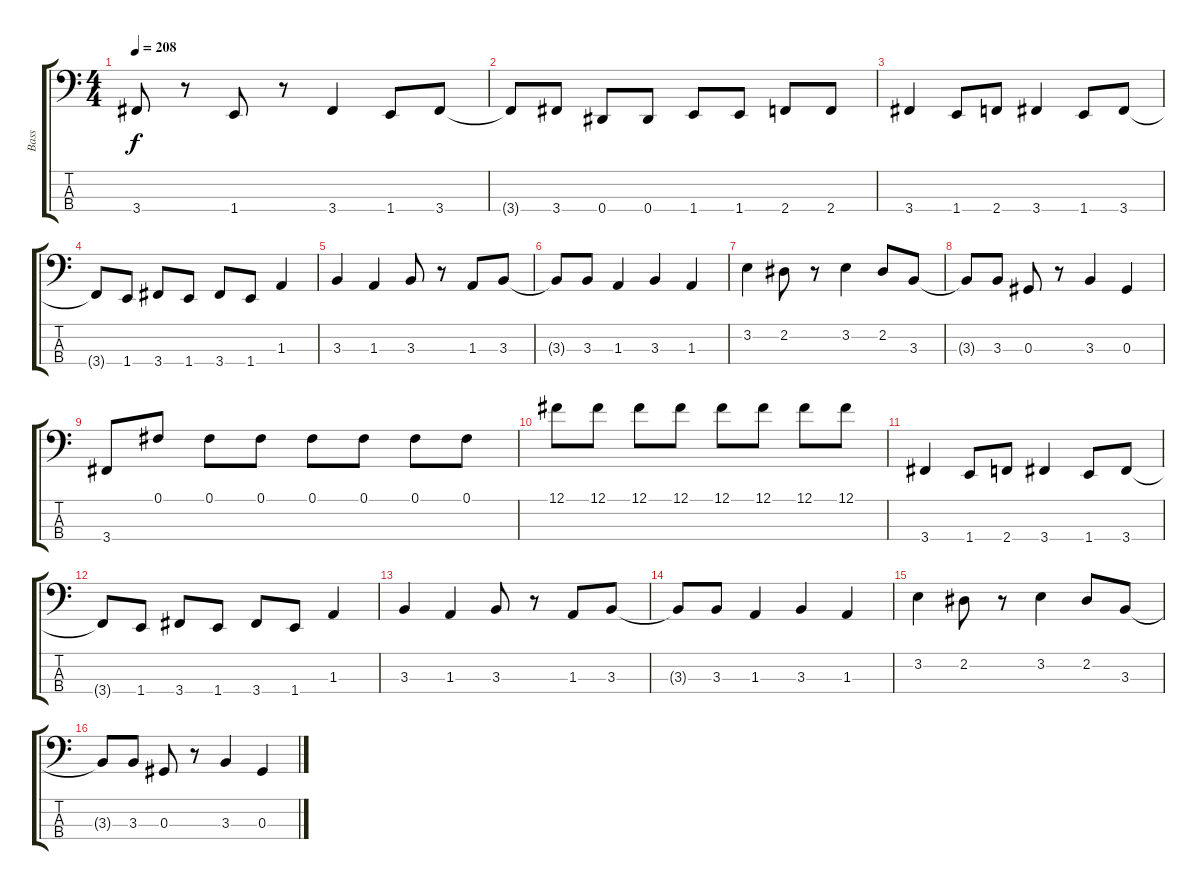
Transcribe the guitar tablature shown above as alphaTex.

\track ("Bass" "Bass") {instrument electricbasspick}
\staff {score tabs}
\tuning (Gb2 Db2 Ab1 Eb1) {hide}
\ts (4 4)
\tempo 208
\clef f4
\ks c
3.4.8{dy f} r.8 1.4.8 r.8 3.4.4 1.4.8 3.4.8 |
3.4{t}.8 3.4.8 0.4.8 0.4.8 1.4.8 1.4.8 2.4.8 2.4.8 |
3.4.4 1.4.8 2.4.8 3.4.4 1.4.8 3.4.8 |
3.4{t}.8 1.4.8 3.4.8 1.4.8 3.4.8 1.4.8 1.3.4 |
3.3.4 1.3.4 3.3.8 r.8 1.3.8 3.3.8 |
3.3{t}.8 3.3.8 1.3.4 3.3.4 1.3.4 |
3.2.4 2.2.8 r.8 3.2.4 2.2.8 3.3.8 |
3.3{t}.8 3.3.8 0.3.8 r.8 3.3.4 0.3.4 |
3.4.8 0.1.8 0.1.8 0.1.8 0.1.8 0.1.8 0.1.8 0.1.8 |
12.1.8 12.1.8 12.1.8 12.1.8 12.1.8 12.1.8 12.1.8 12.1.8 |
3.4.4 1.4.8 2.4.8 3.4.4 1.4.8 3.4.8 |
3.4{t}.8 1.4.8 3.4.8 1.4.8 3.4.8 1.4.8 1.3.4 |
3.3.4 1.3.4 3.3.8 r.8 1.3.8 3.3.8 |
3.3{t}.8 3.3.8 1.3.4 3.3.4 1.3.4 |
3.2.4 2.2.8 r.8 3.2.4 2.2.8 3.3.8 |
3.3{t}.8 3.3.8 0.3.8 r.8 3.3.4 0.3.4
